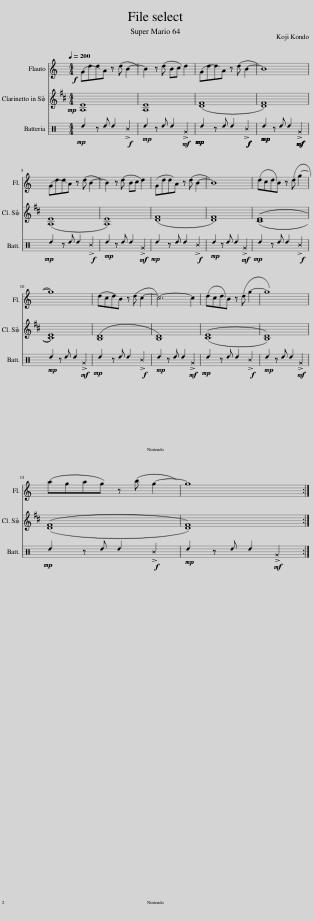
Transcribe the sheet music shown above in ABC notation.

X:1
%%score 1 2 3
L:1/8
Q:1/4=200
M:4/4
I:linebreak $
K:C
V:1 treble
V:2 treble transpose=-2
V:3 perc
K:none
V:1
!f! (Gd)dA z (d B2-) | B2 z (d B)c d2 | (Gd)dA z (d B2-) | B8 |$ (Gd)dA z (d B2-) | %5
 B2 z (d B)c d2 | (Gd)dA z (d B2-) | B8 | (dc)dB z (d g2- |$ g8) | %10
 (dc)dB z (d c2-) | c6- c2 | (dc)dB z (d g2- | g8) |$ (ag)ag z (b g2-) | %15
 g8 :| %16
V:2
[K:D]!mp! [A,E]8 | [A,E]8 | ([DF]8 | [DF]8) |$ ([A,E]8 | %5
 [A,E]8) | ([DF]8 | [DF]8) | (([CE]8 |$ [CE]8)) | %10
 ([B,D]8 | [B,D]8) | (([CE]8 | [B,D]8)) |$ (([DF]8 | %15
 [DF]8)) :| %16
V:3
!mp! _d2 z _d _d2!f! !>!^B2 |!mp! _d2 z _d _d2!mf! !>!^G2 |!mp!!mp! _d2 z _d _d2!f!!f! !>!^B2 |!mp!!mp! _d2 z _d _d2!mf!!mf! !>!^G2 |$!mp! _d2 z _d _d2!f! !>!^B2 | %5
!mp! _d2 z _d _d2!mf! !>!^G2 |!mp! _d2 z _d _d2!f! !>!^B2 |!mp! _d2 z _d _d2!mf! !>!^G2 |!mp! _d2 z _d _d2!f! !>!^B2 |$!mp! _d2 z _d _d2!mf! !>!^G2 | %10
!mp! _d2 z _d _d2!f! !>!^B2 |!mp! _d2 z _d _d2!mf! !>!^G2 |!mp! _d2 z _d _d2!f! !>!^B2 |!mp! _d2 z _d _d2!mf! !>!^G2 |$!mp! _d2 z _d _d2!f! !>!^B2 | %15
!mp! _d2 z _d _d2!mf! !>!^G2 :| %16
